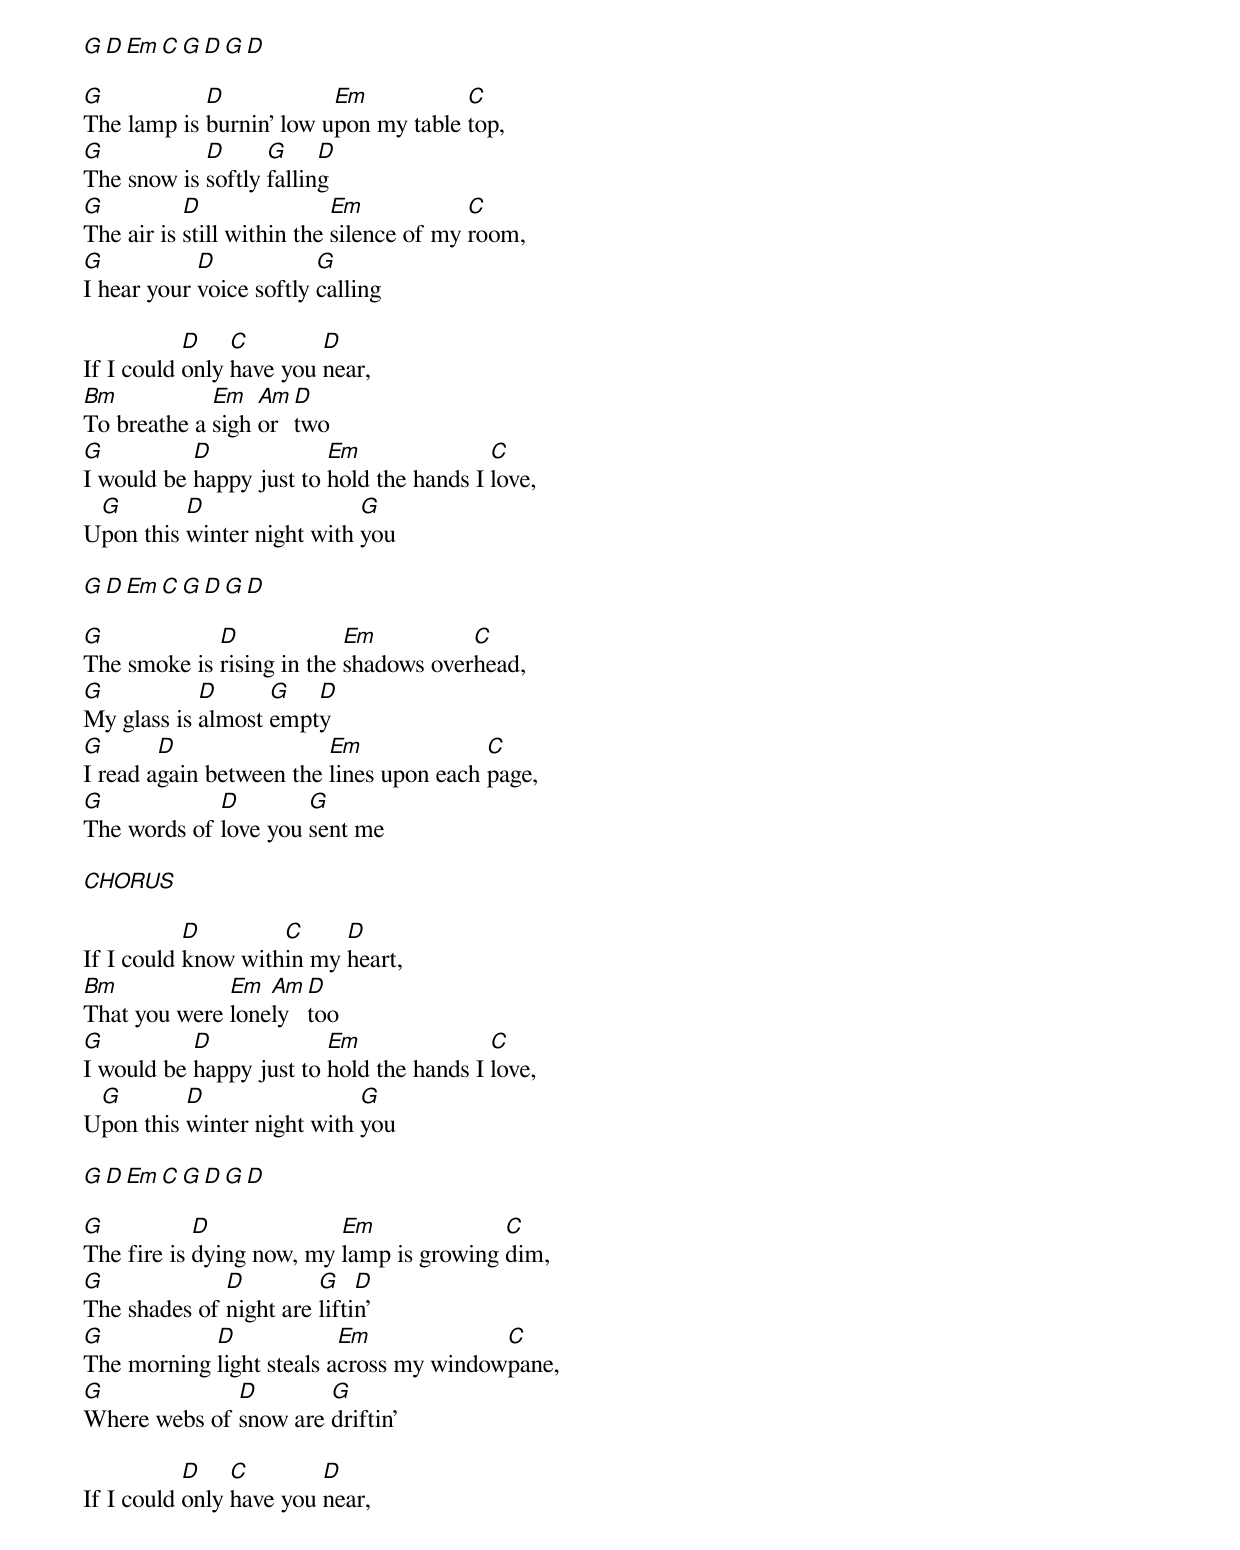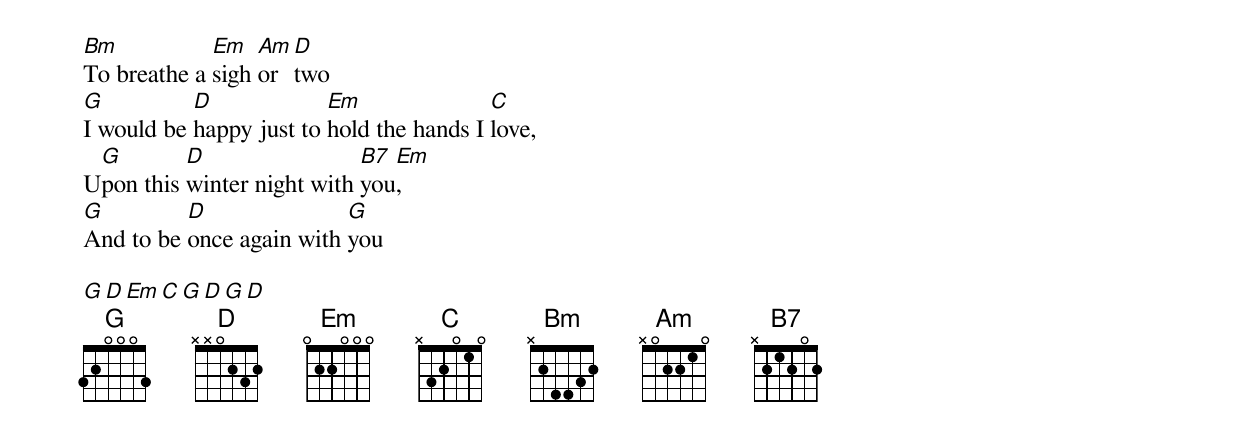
[G][D][Em][C][G][D][G][D]

[G]The lamp is [D]burnin' low u[Em]pon my table [C]top,
[G]The snow is [D]softly [G]fallin[D]g
[G]The air is [D]still within the [Em]silence of my [C]room,
[G]I hear your [D]voice softly [G]calling

If I could [D]only [C]have you [D]near,
[Bm]To breathe a [Em]sigh [Am]or [D]two
[G]I would be [D]happy just to [Em]hold the hands I [C]love,
U[G]pon this [D]winter night with [G]you

[G][D][Em][C][G][D][G][D]

[G]The smoke is [D]rising in the [Em]shadows over[C]head,
[G]My glass is [D]almost [G]empt[D]y
[G]I read a[D]gain between the [Em]lines upon each [C]page,
[G]The words of [D]love you [G]sent me

[CHORUS]

If I could [D]know with[C]in my [D]heart,
[Bm]That you were [Em]lone[Am]ly  [D]too
[G]I would be [D]happy just to [Em]hold the hands I [C]love,
U[G]pon this [D]winter night with [G]you

[G][D][Em][C][G][D][G][D]

[G]The fire is [D]dying now, my [Em]lamp is growing [C]dim,
[G]The shades of [D]night are [G]lifti[D]n'
[G]The morning [D]light steals a[Em]cross my window[C]pane,
[G]Where webs of [D]snow are [G]driftin'

If I could [D]only [C]have you [D]near,
[Bm]To breathe a [Em]sigh [Am]or [D]two
[G]I would be [D]happy just to [Em]hold the hands I [C]love,
U[G]pon this [D]winter night with [B7]you[Em],
[G]And to be [D]once again with [G]you

[G][D][Em][C][G][D][G][D]
